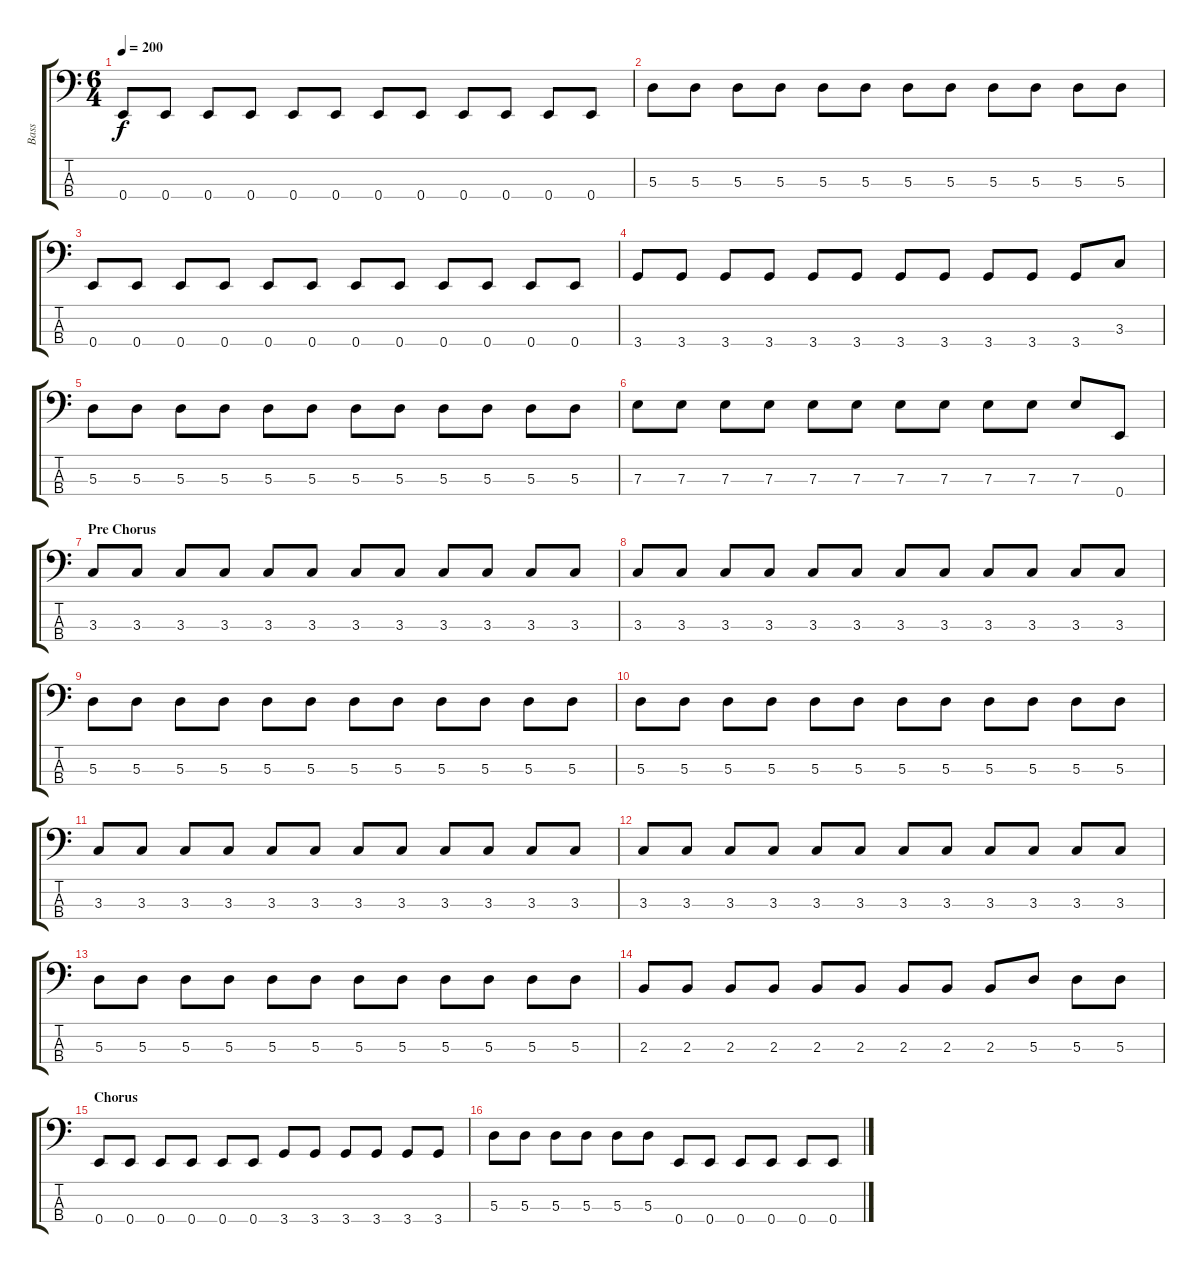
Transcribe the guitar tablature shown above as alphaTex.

\track ("Bass" "Bass") {instrument electricbassfinger}
\staff {score tabs}
\tuning (G2 D2 A1 E1) {hide}
\ts (6 4)
\tempo 200
\clef f4
\ks c
0.4.8{dy f} 0.4.8 0.4.8 0.4.8 0.4.8 0.4.8 0.4.8 0.4.8 0.4.8 0.4.8 0.4.8 0.4.8 |
5.3.8 5.3.8 5.3.8 5.3.8 5.3.8 5.3.8 5.3.8 5.3.8 5.3.8 5.3.8 5.3.8 5.3.8 |
0.4.8 0.4.8 0.4.8 0.4.8 0.4.8 0.4.8 0.4.8 0.4.8 0.4.8 0.4.8 0.4.8 0.4.8 |
3.4.8 3.4.8 3.4.8 3.4.8 3.4.8 3.4.8 3.4.8 3.4.8 3.4.8 3.4.8 3.4.8 3.3.8 |
5.3.8 5.3.8 5.3.8 5.3.8 5.3.8 5.3.8 5.3.8 5.3.8 5.3.8 5.3.8 5.3.8 5.3.8 |
7.3.8 7.3.8 7.3.8 7.3.8 7.3.8 7.3.8 7.3.8 7.3.8 7.3.8 7.3.8 7.3.8 0.4.8 |
\section ("" "Pre Chorus")
3.3.8 3.3.8 3.3.8 3.3.8 3.3.8 3.3.8 3.3.8 3.3.8 3.3.8 3.3.8 3.3.8 3.3.8 |
3.3.8 3.3.8 3.3.8 3.3.8 3.3.8 3.3.8 3.3.8 3.3.8 3.3.8 3.3.8 3.3.8 3.3.8 |
5.3.8 5.3.8 5.3.8 5.3.8 5.3.8 5.3.8 5.3.8 5.3.8 5.3.8 5.3.8 5.3.8 5.3.8 |
5.3.8 5.3.8 5.3.8 5.3.8 5.3.8 5.3.8 5.3.8 5.3.8 5.3.8 5.3.8 5.3.8 5.3.8 |
3.3.8 3.3.8 3.3.8 3.3.8 3.3.8 3.3.8 3.3.8 3.3.8 3.3.8 3.3.8 3.3.8 3.3.8 |
3.3.8 3.3.8 3.3.8 3.3.8 3.3.8 3.3.8 3.3.8 3.3.8 3.3.8 3.3.8 3.3.8 3.3.8 |
5.3.8 5.3.8 5.3.8 5.3.8 5.3.8 5.3.8 5.3.8 5.3.8 5.3.8 5.3.8 5.3.8 5.3.8 |
2.3.8 2.3.8 2.3.8 2.3.8 2.3.8 2.3.8 2.3.8 2.3.8 2.3.8 5.3.8 5.3.8 5.3.8 |
\section ("" "Chorus")
0.4.8 0.4.8 0.4.8 0.4.8 0.4.8 0.4.8 3.4.8 3.4.8 3.4.8 3.4.8 3.4.8 3.4.8 |
5.3.8 5.3.8 5.3.8 5.3.8 5.3.8 5.3.8 0.4.8 0.4.8 0.4.8 0.4.8 0.4.8 0.4.8
